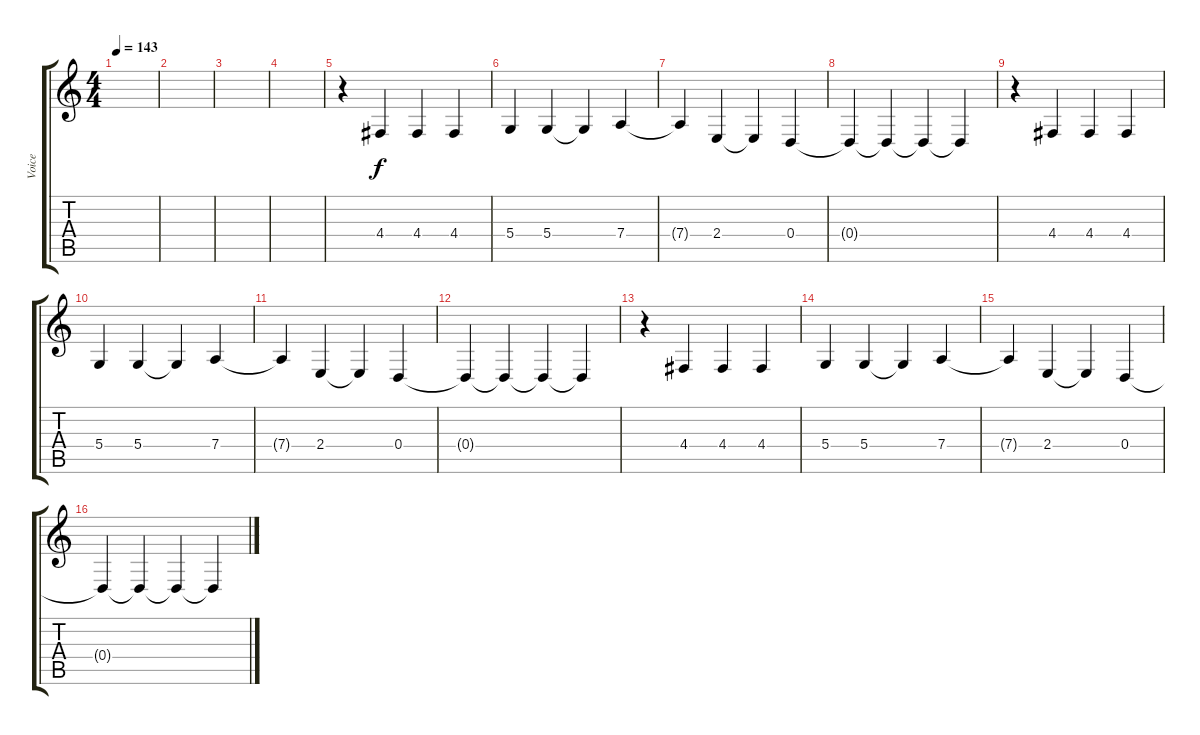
\track ("Voice" "Voice") {instrument clarinet}
\staff {score tabs}
\tuning (E4 B3 G3 D3 A2 E2) {hide}
\ts (4 4)
\tempo 143
\clef g2
\ks c
|
|
|
|
r.4 4.4.4 4.4.4 4.4.4 |
5.4.4 5.4.4 5.4{t}.4 7.4.4 |
7.4{t}.4 2.4.4 2.4{t}.4 0.4.4 |
0.4{t}.4 0.4{t}.4 0.4{t}.4 0.4{t}.4 |
r.4 4.4.4 4.4.4 4.4.4 |
5.4.4 5.4.4 5.4{t}.4 7.4.4 |
7.4{t}.4 2.4.4 2.4{t}.4 0.4.4 |
0.4{t}.4 0.4{t}.4 0.4{t}.4 0.4{t}.4 |
r.4 4.4.4 4.4.4 4.4.4 |
5.4.4 5.4.4 5.4{t}.4 7.4.4 |
7.4{t}.4 2.4.4 2.4{t}.4 0.4.4 |
0.4{t}.4 0.4{t}.4 0.4{t}.4 0.4{t}.4
